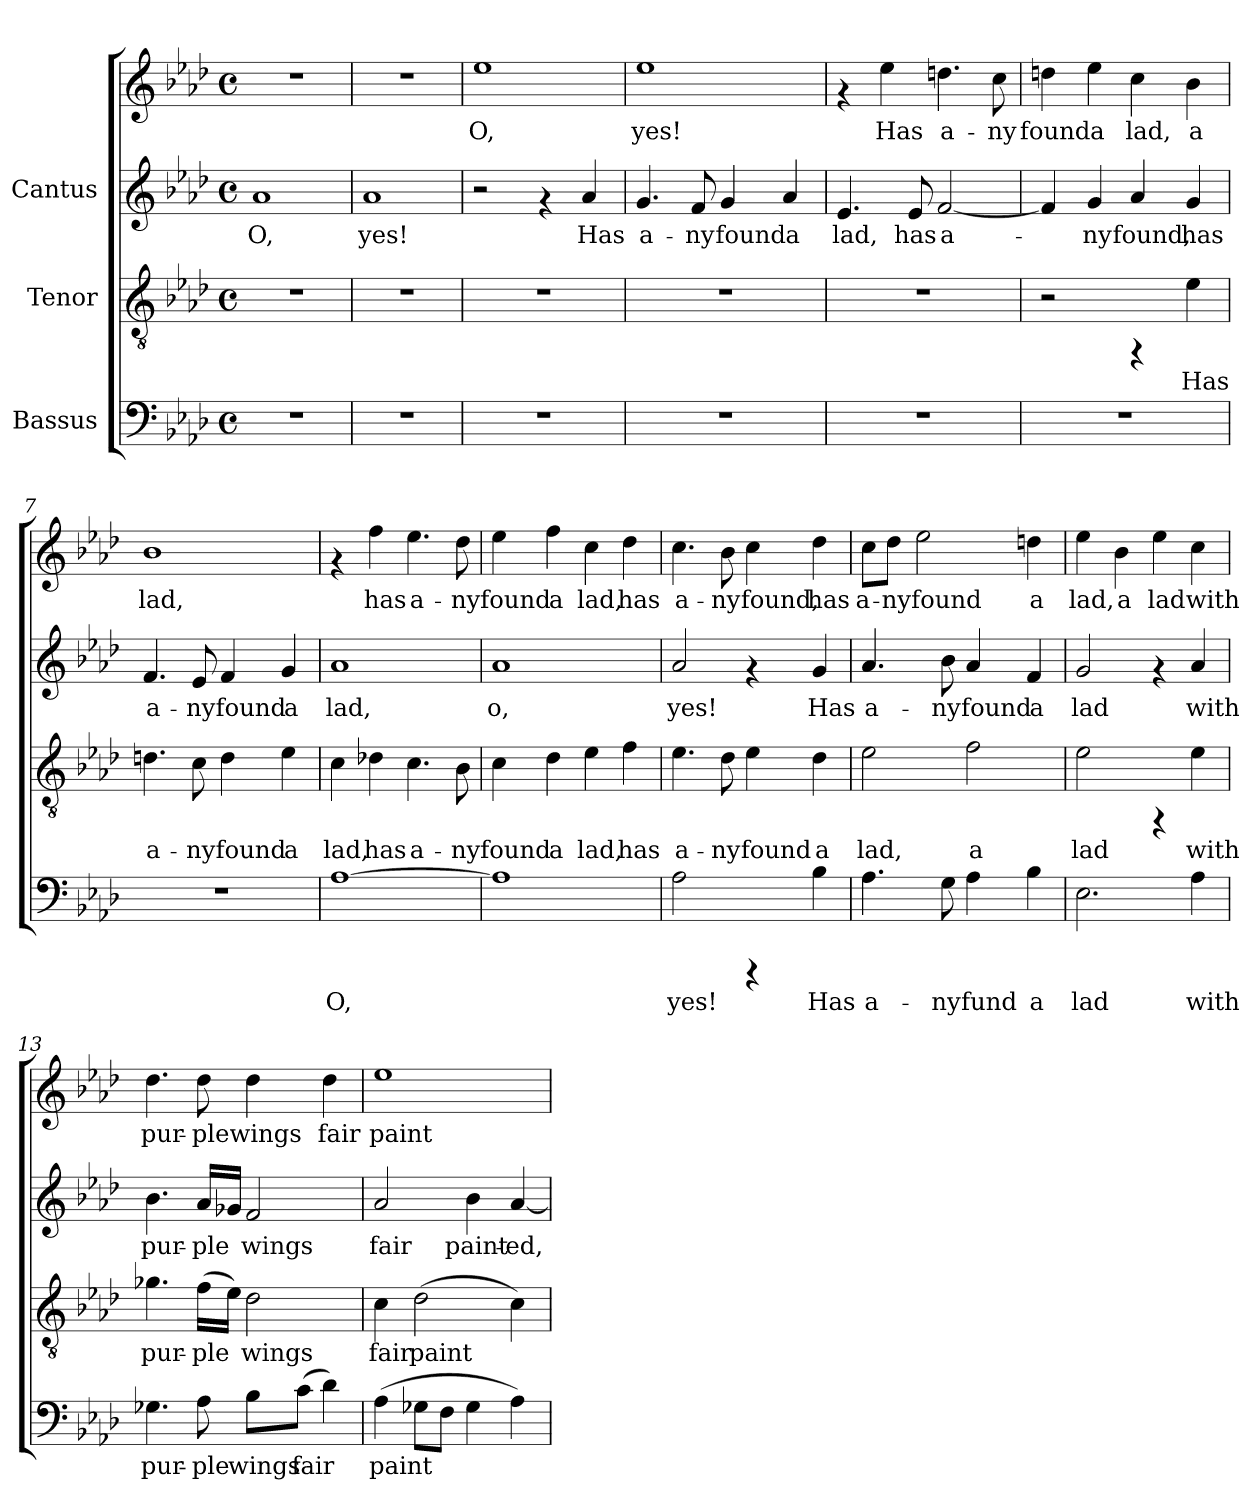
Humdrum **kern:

**kern	**text	**kern	**text	**kern	**text	**kern	**text
*part3	*part3	*part2	*part2	*part1	*part1	*part1	*part1
*staff4	*staff4	*staff3	*staff3	*staff2	*staff2	*staff1	*staff1
*I"Bassus	*	*I"Tenor	*	*I"Cantus	*	*	*
!!LO:PB:g=z
*stria5	*	*stria5	*	*stria5	*	*stria5	*
*clefF4	*	*clefGv2	*	*clefG2	*	*clefG2	*
*k[b-e-a-d-]	*	*k[b-e-a-d-]	*	*k[b-e-a-d-]	*	*k[b-e-a-d-]	*
*A-:	*	*A-:	*	*A-:	*	*A-:	*
*M4/4	*	*M4/4	*	*M4/4	*	*M4/4	*
*met(c)	*	*met(c)	*	*met(c)	*	*met(c)	*
*MM144	*	*MM144	*	*MM144	*	*MM144	*
=1	=1	=1	=1	=1	=1	=1	=1
!	!	!	!	!	!LO:LY:b:cj	!	!
1r	.	1r	.	1a-	O,	1r	.
=2	=2	=2	=2	=2	=2	=2	=2
!	!	!	!	!	!LO:LY:b:cj	!	!
1r	.	1r	.	1a-	yes!	1r	.
=3	=3	=3	=3	=3	=3	=3	=3
!	!	!	!	!	!	!	!LO:LY:b:cj
1r	.	1r	.	2r	.	1ee-	O,
.	.	.	.	4rf	.	.	.
!	!	!	!	!	!LO:LY:b:cj	!	!
.	.	.	.	4a-/	Has	.	.
=4	=4	=4	=4	=4	=4	=4	=4
!	!	!	!	!	!LO:LY:b:cj	!	!LO:LY:b:cj
1r	.	1r	.	4.g/	a-	1ee-	yes!
!	!	!	!	!	!LO:LY:b:cj	!	!
.	.	.	.	8f/	-ny	.	.
!	!	!	!	!	!LO:LY:b:cj	!	!
.	.	.	.	4g/	found	.	.
!	!	!	!	!	!LO:LY:b:cj	!	!
.	.	.	.	4a-/	a	.	.
=5	=5	=5	=5	=5	=5	=5	=5
!	!	!	!	!	!LO:LY:b:cj	!	!
1r	.	1r	.	4.e-/	lad,	4rf	.
!	!	!	!	!	!	!	!LO:LY:b:cj
.	.	.	.	.	.	4ee-\	Has
!	!	!	!	!	!LO:LY:b:cj	!	!
.	.	.	.	8e-/	has	.	.
!	!	!	!	!	!LO:LY:b:cj	!	!LO:LY:b:cj
.	.	.	.	[<2f/	a-	4.ddn\	a-
!	!	!	!	!	!	!	!LO:LY:b:cj
.	.	.	.	.	.	8cc\	-ny
!!LO:LB:g=z
=6	=6	=6	=6	=6	=6	=6	=6
!	!	!	!	!	!LO:LY:b:cj	!	!LO:LY:b:cj
1r	.	2r	.	4f/]	.	4ddn\	-found
!	!	!	!	!	!LO:LY:b:cj	!	!LO:LY:b:cj
.	.	.	.	4g/	ny	4ee-\	a
!	!	!	!	!	!LO:LY:b:cj	!	!LO:LY:b:cj
.	.	4rFF	.	4a-/	found,	4cc\	lad,
!	!	!	!LO:LY:b:cj	!	!LO:LY:b:cj	!	!LO:LY:b:cj
.	.	4e-\	Has	4g/	has	4b-\	a
=7	=7	=7	=7	=7	=7	=7	=7
!	!	!	!LO:LY:b:cj	!	!LO:LY:b:cj	!	!LO:LY:b:cj
1r	.	4.dn\	a-	4.f/	a-	1b-	lad,
!	!	!	!LO:LY:b:cj	!	!LO:LY:b:cj	!	!
.	.	8c\	-ny	8e-/	-ny	.	.
!	!	!	!LO:LY:b:cj	!	!LO:LY:b:cj	!	!
.	.	4d\	found	4f/	found	.	.
!	!	!	!LO:LY:b:cj	!	!LO:LY:b:cj	!	!
.	.	4e-\	a	4g/	a	.	.
=8	=8	=8	=8	=8	=8	=8	=8
!	!LO:LY:b:cj	!	!LO:LY:b:cj	!	!LO:LY:b:cj	!	!
[>1A-	O,	4c\	lad,	1a-	lad,	4rf	.
!	!	!	!LO:LY:b:cj	!	!	!	!LO:LY:b:cj
.	.	4d-X\	has	.	.	4ff\	has
!	!	!	!LO:LY:b:cj	!	!	!	!LO:LY:b:cj
.	.	4.c\	a-	.	.	4.ee-\	a-
!	!	!	!LO:LY:b:cj	!	!	!	!LO:LY:b:cj
.	.	8B-\	-ny	.	.	8dd-\	-ny
=9	=9	=9	=9	=9	=9	=9	=9
!	!	!	!LO:LY:b:cj	!	!LO:LY:b:cj	!	!LO:LY:b:cj
1A-]	.	4c\	found	1a-	o,	4ee-\	found
!	!	!	!LO:LY:b:cj	!	!	!	!LO:LY:b:cj
.	.	4d-\	a	.	.	4ff\	a
!	!	!	!LO:LY:b:cj	!	!	!	!LO:LY:b:cj
.	.	4e-\	lad,	.	.	4cc\	lad,
!	!	!	!LO:LY:b:cj	!	!	!	!LO:LY:b:cj
.	.	4f\	has	.	.	4dd-\	has
!!LO:LB:g=z
=10	=10	=10	=10	=10	=10	=10	=10
!	!LO:LY:b:cj	!	!LO:LY:b:cj	!	!LO:LY:b:cj	!	!LO:LY:b:cj
2A-\	yes!	4.e-\	a-	2a-/	yes!	4.cc\	a-
!	!	!	!LO:LY:b:cj	!	!	!	!LO:LY:b:cj
.	.	8d-\	-ny	.	.	8b-\	-ny
!	!	!	!LO:LY:b:cj	!	!	!	!LO:LY:b:cj
4rCCC	.	4e-\	found	4rf	.	4cc\	found,
!	!LO:LY:b:cj	!	!LO:LY:b:cj	!	!LO:LY:b:cj	!	!LO:LY:b:cj
4B-\	Has	4d-\	a	4g/	Has	4dd-\	has
=11	=11	=11	=11	=11	=11	=11	=11
!	!LO:LY:b:cj	!	!LO:LY:b:cj	!	!LO:LY:b:cj	!	!LO:LY:b:cj
4.A-\	a-	2e-\	lad,	4.a-/	a-	8cc\L	a-
!	!	!	!	!	!	!	!LO:LY:b:cj
.	.	.	.	.	.	8dd-\J	-ny
!	!	!	!	!	!	!	!LO:LY:b:cj
.	.	.	.	.	.	2ee-\	found
!	!LO:LY:b:cj	!	!	!	!LO:LY:b:cj	!	!
8G\	-ny	.	.	8b-\	-ny	.	.
!	!LO:LY:b:cj	!	!LO:LY:b:cj	!	!LO:LY:b:cj	!	!
4A-\	fund	2f\	a	4a-/	found	.	.
!	!LO:LY:b:cj	!	!	!	!LO:LY:b:cj	!	!LO:LY:b:cj
4B-\	a	.	.	4f/	a	4ddn\	a
=12	=12	=12	=12	=12	=12	=12	=12
!	!LO:LY:b:cj	!	!LO:LY:b:cj	!	!LO:LY:b:cj	!	!LO:LY:b:cj
2.E-\	lad	2e-\	lad	2g/	lad	4ee-\	lad,
!	!	!	!	!	!	!	!LO:LY:b:cj
.	.	.	.	.	.	4b-\	a
!	!	!	!	!	!	!	!LO:LY:b:cj
.	.	4rFF	.	4rf	.	4ee-\	lad
!	!LO:LY:b:cj	!	!LO:LY:b:cj	!	!LO:LY:b:cj	!	!LO:LY:b:cj
4A-\	with	4e-\	with	4a-/	with	4cc\	with
=13	=13	=13	=13	=13	=13	=13	=13
!	!LO:LY:b:cj	!	!LO:LY:b:cj	!	!LO:LY:b:cj	!	!LO:LY:b:cj
4.G-X\	pur-	4.g-X\	pur-	4.b-\	pur-	4.dd-\	pur-
!	!LO:LY:b:cj	!	!LO:LY:b:cj	!	!LO:LY:b:cj	!	!LO:LY:b:cj
8A-\	-ple	(>16f\L	-ple	16a-/L	-ple	8dd-\	-ple
!	!	!	!LO:LY:b:cj	!	!LO:LY:b:cj	!	!
.	.	16e-\J)	.	16g-X/J	.	.	.
!	!LO:LY:b:cj	!	!LO:LY:b:cj	!	!LO:LY:b:cj	!	!LO:LY:b:cj
8B-\L	wings	2d-\	wings	2f/	wings	4dd-\	wings
!	!LO:LY:b:cj	!	!	!	!	!	!
(>8c\J	fair	.	.	.	.	.	.
!	!LO:LY:b:cj	!	!	!	!	!	!LO:LY:b:cj
4d-\)	.	.	.	.	.	4dd-\	fair
!!LO:LB:g=z
=14	=14	=14	=14	=14	=14	=14	=14
!	!LO:LY:b:cj	!	!LO:LY:b:cj	!	!LO:LY:b:cj	!	!LO:LY:b:cj
(>4A-\	paint-	4c\	fair	2a-/	-fair	1ee-	paint-
!	!LO:LY:b:cj	!	!LO:LY:b:cj	!	!	!	!
8G-X\L	--	(>2d-\	paint-	.	.	.	.
!	!LO:LY:b:cj	!	!	!	!	!	!
8F\J	--	.	.	.	.	.	.
!	!LO:LY:b:cj	!	!	!	!LO:LY:b:cj	!	!
4G-\	--	.	.	4b-\	paint-	.	.
!	!LO:LY:b:cj	!	!LO:LY:b:cj	!	!LO:LY:b:cj	!	!
4A-\)	--	4c\)	--	[<4a-/	-ed,	.	.
=	=	=	=	=	=	=	=
*-	*-	*-	*-	*-	*-	*-	*-
